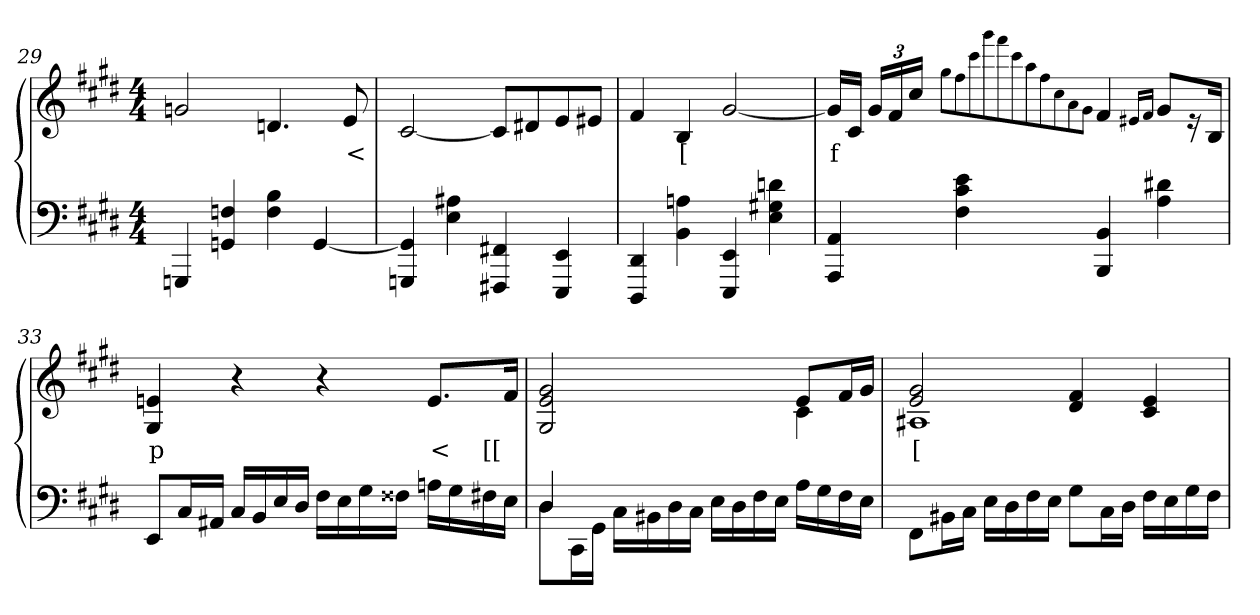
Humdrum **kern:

**kern	**kern	**text
*part2	*part1	*part1
*staff2	*staff1	*staff1
*clefF4	*clefG2	*
*k[f#c#g#d#]	*k[f#c#g#d#]	*
*M4/4	*M4/4	*
=29	=29	=29
4GGGn	2gn	.
4Fn 4GGn	.	.
4B 4F	4.dn	.
[4GG	.	.
.	8e	<
=30	=30	=30
4GGn] 4GGGn	[2c#	.
4A#X 4E	.	.
4FF#X 4FFF#X	8c#L]	.
.	8d#X	.
4EE 4EEE	8e	.
.	8e#XJ	.
=31	=31	=31
4DD# 4DDD#	4f#	.
4An 4BB	4B	[
4EE 4EEE	[2g#	.
4dn 4G#X 4E	.	.
=32	=32	=32
4AA 4AAA	16g#LL]	f
.	16c#JJ	.
.	24g#LL	.
.	24f#	.
.	24cc#JJ	.
4e 4c# 4F#	4ryy	.
.	8qgg#\L	.
.	8qff#	.
.	8qccc#	.
.	8qggg#	.
.	8qfff#	.
.	8qccc#	.
.	8qaa	.
.	8qff#	.
.	8qcc#	.
.	8qa	.
.	8qg#J	.
4BB 4BBB	4f#	.
.	16qe#X/LL	.
.	16qf#/JJ	.
4d#X 4A	8g#L	.
.	16r	.
.	16BJk	.
=33	=33	=33
8EEL	4en 4G#	p
16C#L	.	.
16AA#XJJ	.	.
16C#LL	4r	.
16BB	.	.
16E	.	.
16D#JJ	.	.
16F#LL	4r	.
16E	.	.
16G#	.	.
16F##XJJ	.	.
16AnLL	8.eL	<
16G#	.	.
16F#X	.	.
16EJJ	16f#Jk	[[
=34	=34	=34
*^	*^	*
8D#L	4D#/	2g# 2e 2G#	2.ryy	.
16CC#\L	.	.	.	.
16GG#JJ	.	.	.	.
16C#\LL	2.ryy	.	.	.
16BB#X	.	.	.	.
16D#	.	.	.	.
16C#JJ	.	.	.	.
16ELL	.	4ryy	.	.
16D#	.	.	.	.
16F#	.	.	.	.
16EJJ	.	.	.	.
16ALL	.	8eL	4c#	.
16G#	.	.	.	.
16F#	.	16f#L	.	.
16EJJ	.	16g#JJ	.	.
*v	*v	*	*	*
=35	=35	=35	=35
8FF#\L	2g# 2e	1A#X	[
16BB#XL	.	.	.
16C#JJ	.	.	.
16ELL	.	.	.
16D#	.	.	.
16F#	.	.	.
16EJJ	.	.	.
8G#L	4f# 4d#	.	.
16C#L	.	.	.
16D#JJ	.	.	.
16F#LL	4e 4c#	.	.
16E	.	.	.
16G#	.	.	.
16F#JJ	.	.	.
*	*v	*v	*
=	=	=
*-	*-	*-
